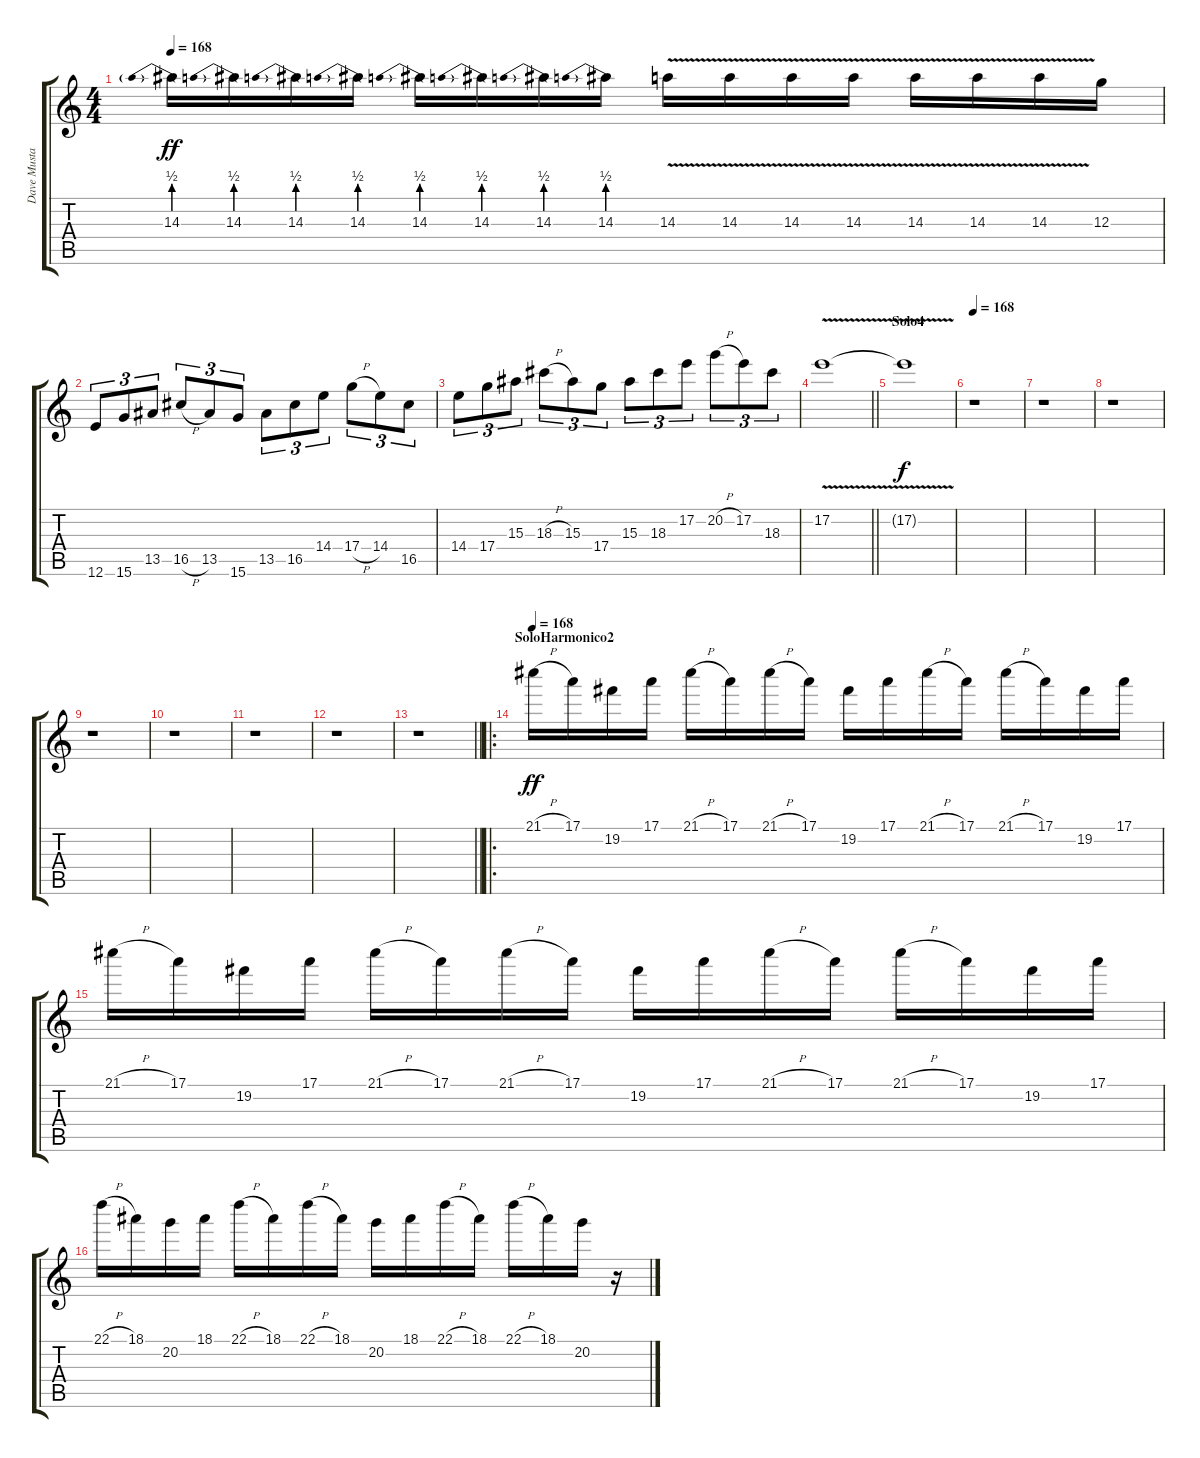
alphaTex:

\track ("Dave Mustaine Solo" "Dave Musta") {instrument distortionguitar}
\staff {score tabs}
\tuning (E4 B3 G3 D3 A2 E2) {hide}
\ts (4 4)
\tempo 168
\clef g2
\ks c
14.3{be (prebend 0 2 60 2)}.16{dy ff} 14.3{be (prebend 0 2 60 2)}.16 14.3{be (prebend 0 2 60 2)}.16 14.3{be (prebend 0 2 60 2)}.16 14.3{be (prebend 0 2 60 2)}.16 14.3{be (prebend 0 2 60 2)}.16 14.3{be (prebend 0 2 60 2)}.16 14.3{be (prebend 0 2 60 2)}.16 14.3{v}.16 14.3{v}.16 14.3{v}.16 14.3{v}.16 14.3{v}.16 14.3{v}.16 14.3{v}.16 12.3.16 |
12.6.8{tu (3 2)} 15.6.8{tu (3 2)} 13.5.8{tu (3 2)} 16.5{h}.8{tu (3 2)} 13.5.8{tu (3 2)} 15.6.8{tu (3 2)} 13.5.8{tu (3 2)} 16.5.8{tu (3 2)} 14.4.8{tu (3 2)} 17.4{h}.8{tu (3 2)} 14.4.8{tu (3 2)} 16.5.8{tu (3 2)} |
14.4.8{tu (3 2)} 17.4.8{tu (3 2)} 15.3.8{tu (3 2)} 18.3{h}.8{tu (3 2)} 15.3.8{tu (3 2)} 17.4.8{tu (3 2)} 15.3.8{tu (3 2)} 18.3.8{tu (3 2)} 17.2.8{tu (3 2)} 20.2{h}.8{tu (3 2)} 17.2.8{tu (3 2)} 18.3.8{tu (3 2)} |
\barLineRight lightlight
17.2{v}.1 |
\section ("" "Solo4")
17.2{t}.1{dy f} |
\tempo 168
r.1 |
r.1 |
r.1 |
r.1 |
r.1 |
r.1 |
r.1 |
\barLineRight lightlight
r.1 |
\ro
\section ("" "SoloHarmonico2")
\tempo 168
21.1{h}.16{dy ff} 17.1.16 19.2.16 17.1.16 21.1{h}.16 17.1.16 21.1{h}.16 17.1.16 19.2.16 17.1.16 21.1{h}.16 17.1.16 21.1{h}.16 17.1.16 19.2.16 17.1.16 |
21.1{h}.16 17.1.16 19.2.16 17.1.16 21.1{h}.16 17.1.16 21.1{h}.16 17.1.16 19.2.16 17.1.16 21.1{h}.16 17.1.16 21.1{h}.16 17.1.16 19.2.16 17.1.16 |
22.1{h}.16 18.1.16 20.2.16 18.1.16 22.1{h}.16 18.1.16 22.1{h}.16 18.1.16 20.2.16 18.1.16 22.1{h}.16 18.1.16 22.1{h}.16 18.1.16 20.2.16 r.16
